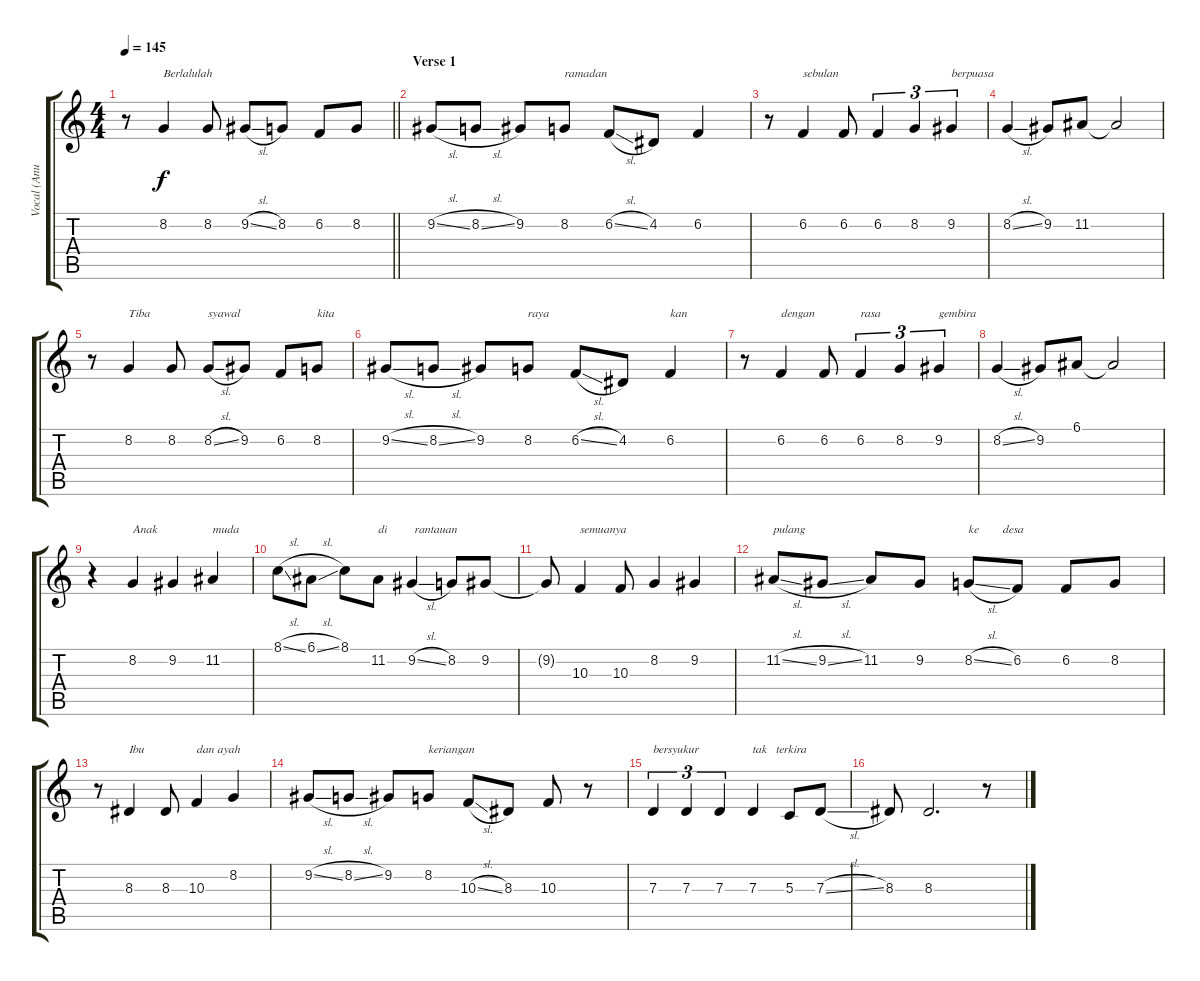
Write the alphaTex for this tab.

\track ("Vocal (Anuar & Edlina)" "Vocal (Anu") {instrument lead1square}
\staff {score tabs}
\tuning (E4 B3 G3 D3 A2 E2) {hide}
\ts (4 4)
\tempo 145
\clef g2
\barLineRight lightlight
\ks c
r.8{dy f} 8.2.4{txt "Berlalulah "} 8.2.8 9.2{sl}.8 8.2.8 6.2.8 8.2.8 |
\section ("" "Verse 1")
9.2{sl}.8 8.2{sl}.8 9.2.8 8.2.8{txt "ramadan "} 6.2{sl}.8 4.2.8 6.2.4 |
r.8 6.2.4{txt "sebulan "} 6.2.8 6.2.4{tu (3 2)} 8.2.4{tu (3 2)} 9.2.4{tu (3 2) txt "berpuasa"} |
8.2{sl}.4 9.2.8 11.2.8 11.2{t}.2 |
r.8 8.2.4{txt "Tiba "} 8.2.8 8.2{sl}.8{txt "syawal "} 9.2.8 6.2.8 8.2.8{txt "kita "} |
9.2{sl}.8 8.2{sl}.8 9.2.8 8.2.8{txt "raya"} 6.2{sl}.8 4.2.8 6.2.4{txt "kan "} |
r.8 6.2.4{txt "dengan "} 6.2.8 6.2.4{tu (3 2) txt "rasa "} 8.2.4{tu (3 2)} 9.2.4{tu (3 2) txt "gembira"} |
8.2{sl}.4 9.2.8 6.1.8 6.1{t}.2 |
r.4 8.2.4{txt "Anak "} 9.2.4 11.2.4{txt "muda "} |
8.1{sl}.8 6.1{sl}.8 8.1.8 11.2.8{txt "di"} 9.2{sl}.4{txt " rantauan "} 8.2.8 9.2.8 |
9.2{t}.8 10.3.4{txt "semuanya "} 10.3.8 8.2.4 9.2.4 |
11.2{sl}.8{txt "pulang "} 9.2{sl}.8 11.2.8 9.2.8 8.2{sl}.8{txt "ke        desa"} 6.2.8 6.2.8 8.2.8 |
r.8 8.3.4{txt "Ibu "} 8.3.8 10.3.4{txt "dan ayah "} 8.2.4 |
9.2{sl}.8 8.2{sl}.8 9.2.8 8.2.8{txt "keriangan "} 10.3{sl}.8 8.3.8 10.3.8 r.8 |
7.3.4{tu (3 2) txt "bersyukur "} 7.3.4{tu (3 2)} 7.3.4{tu (3 2)} 7.3.4{txt "tak   terkira"} 5.3.8 7.3{sl}.8 |
8.3.8 8.3.2{d} r.8
